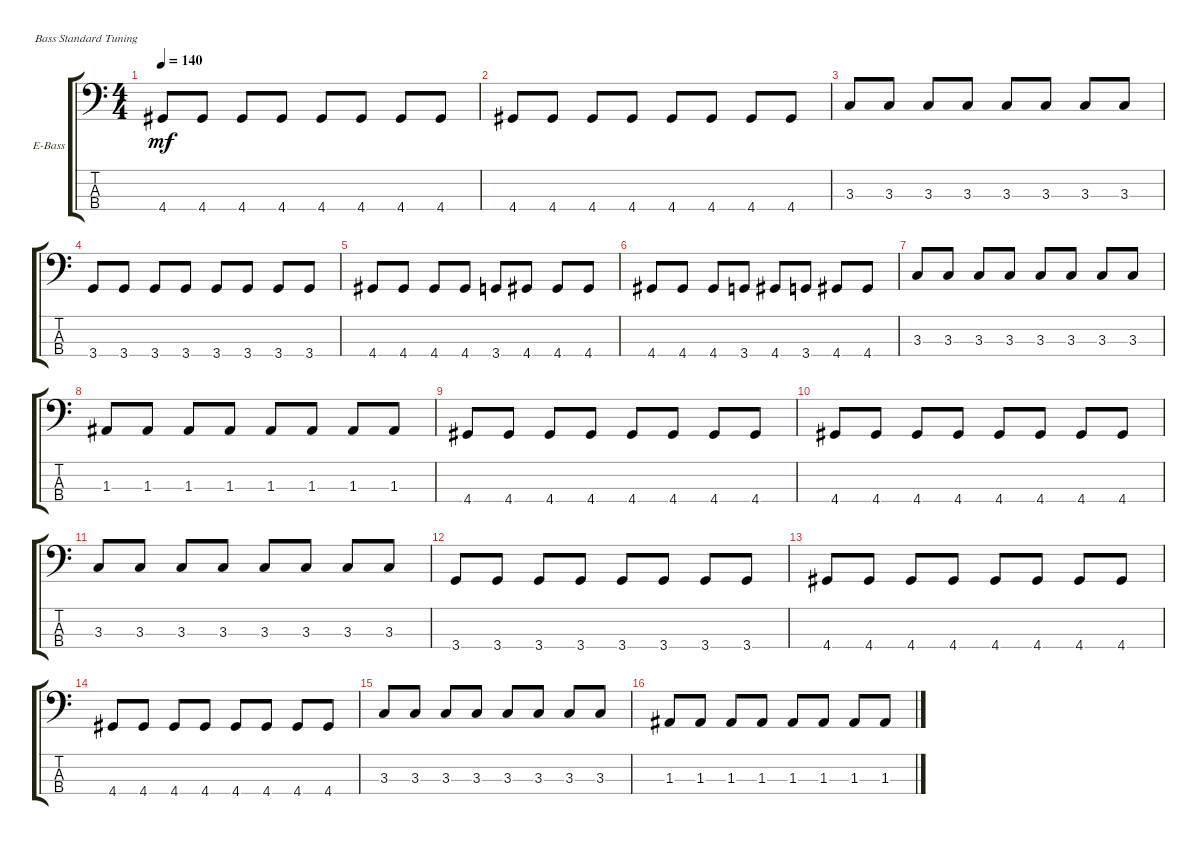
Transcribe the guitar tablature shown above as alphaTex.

\defaultSystemsLayout 4
\bracketExtendMode groupsimilarinstruments
\firstSystemTrackNameOrientation horizontal
\otherSystemsTrackNameOrientation horizontal
\track ("Бас" "E-Bass") {instrument electricbassfinger}
\staff {score tabs}
\tuning (G2 D2 A1 E1)
\ts (4 4)
\tempo 140
\clef f4
\ks c
4.4.8{dy mf} 4.4.8 4.4.8 4.4.8 4.4.8 4.4.8 4.4.8 4.4.8 |
4.4.8 4.4.8 4.4.8 4.4.8 4.4.8 4.4.8 4.4.8 4.4.8 |
3.3.8 3.3.8 3.3.8 3.3.8 3.3.8 3.3.8 3.3.8 3.3.8 |
3.4.8 3.4.8 3.4.8 3.4.8 3.4.8 3.4.8 3.4.8 3.4.8 |
4.4.8 4.4.8 4.4.8 4.4.8 3.4.8 4.4.8 4.4.8 4.4.8 |
4.4.8 4.4.8 4.4.8 3.4.8 4.4.8 3.4.8 4.4.8 4.4.8 |
3.3.8 3.3.8 3.3.8 3.3.8 3.3.8 3.3.8 3.3.8 3.3.8 |
1.3.8 1.3.8 1.3.8 1.3.8 1.3.8 1.3.8 1.3.8 1.3.8 |
4.4.8 4.4.8 4.4.8 4.4.8 4.4.8 4.4.8 4.4.8 4.4.8 |
4.4.8 4.4.8 4.4.8 4.4.8 4.4.8 4.4.8 4.4.8 4.4.8 |
3.3.8 3.3.8 3.3.8 3.3.8 3.3.8 3.3.8 3.3.8 3.3.8 |
3.4.8 3.4.8 3.4.8 3.4.8 3.4.8 3.4.8 3.4.8 3.4.8 |
4.4.8 4.4.8 4.4.8 4.4.8 4.4.8 4.4.8 4.4.8 4.4.8 |
4.4.8 4.4.8 4.4.8 4.4.8 4.4.8 4.4.8 4.4.8 4.4.8 |
3.3.8 3.3.8 3.3.8 3.3.8 3.3.8 3.3.8 3.3.8 3.3.8 |
1.3.8 1.3.8 1.3.8 1.3.8 1.3.8 1.3.8 1.3.8 1.3.8
